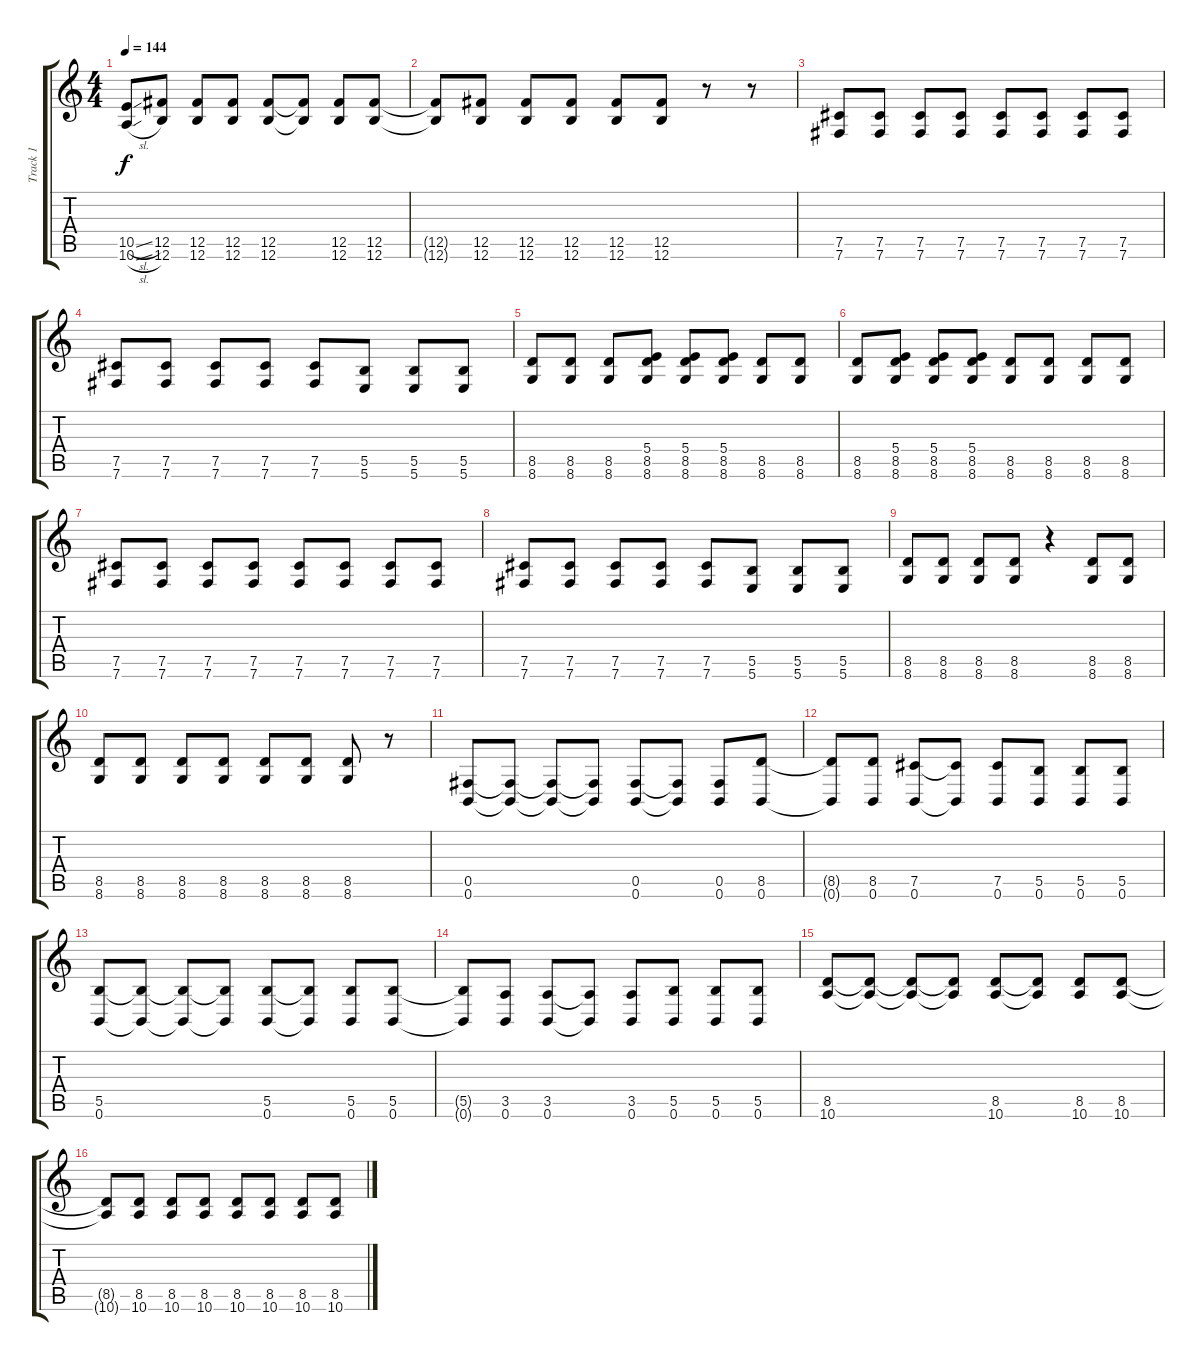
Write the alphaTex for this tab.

\track ("Track 1" "Track 1") {instrument distortionguitar}
\staff {score tabs}
\tuning (Db4 Ab3 E3 B2 Gb2 B1) {hide}
\ts (4 4)
\tempo 144
\clef g2
\ks c
(10.5{sl} 10.6{sl}).8{dy f} (12.5 12.6).8 (12.5 12.6).8 (12.5 12.6).8 (12.5 12.6).8 (12.5{t} 12.6{t}).8 (12.5 12.6).8 (12.5 12.6).8 |
(12.5{t} 12.6{t}).8 (12.5 12.6).8 (12.5 12.6).8 (12.5 12.6).8 (12.5 12.6).8 (12.5 12.6).8 r.8 r.8 |
(7.5 7.6).8 (7.5 7.6).8 (7.5 7.6).8 (7.5 7.6).8 (7.5 7.6).8 (7.5 7.6).8 (7.5 7.6).8 (7.5 7.6).8 |
(7.5 7.6).8 (7.5 7.6).8 (7.5 7.6).8 (7.5 7.6).8 (7.5 7.6).8 (5.5 5.6).8 (5.5 5.6).8 (5.5 5.6).8 |
(8.5 8.6).8 (8.5 8.6).8 (8.5 8.6).8 (5.4 8.5 8.6).8 (5.4 8.5 8.6).8 (5.4 8.5 8.6).8 (8.5 8.6).8 (8.5 8.6).8 |
(8.5 8.6).8 (5.4 8.5 8.6).8 (5.4 8.5 8.6).8 (5.4 8.5 8.6).8 (8.5 8.6).8 (8.5 8.6).8 (8.5 8.6).8 (8.5 8.6).8 |
(7.5 7.6).8 (7.5 7.6).8 (7.5 7.6).8 (7.5 7.6).8 (7.5 7.6).8 (7.5 7.6).8 (7.5 7.6).8 (7.5 7.6).8 |
(7.5 7.6).8 (7.5 7.6).8 (7.5 7.6).8 (7.5 7.6).8 (7.5 7.6).8 (5.5 5.6).8 (5.5 5.6).8 (5.5 5.6).8 |
(8.5 8.6).8 (8.5 8.6).8 (8.5 8.6).8 (8.5 8.6).8 r.4 (8.5 8.6).8 (8.5 8.6).8 |
(8.5 8.6).8 (8.5 8.6).8 (8.5 8.6).8 (8.5 8.6).8 (8.5 8.6).8 (8.5 8.6).8 (8.5 8.6).8 r.8 |
(0.5 0.6).8 (0.5{t} 0.6{t}).8 (0.5{t} 0.6{t}).8 (0.5{t} 0.6{t}).8 (0.5 0.6).8 (0.5{t} 0.6{t}).8 (0.5 0.6).8 (8.5 0.6).8 |
(8.5{t} 0.6{t}).8 (8.5 0.6).8 (7.5 0.6).8 (7.5{t} 0.6{t}).8 (7.5 0.6).8 (5.5 0.6).8 (5.5 0.6).8 (5.5 0.6).8 |
(5.5 0.6).8 (5.5{t} 0.6{t}).8 (5.5{t} 0.6{t}).8 (5.5{t} 0.6{t}).8 (5.5 0.6).8 (5.5{t} 0.6{t}).8 (5.5 0.6).8 (5.5 0.6).8 |
(5.5{t} 0.6{t}).8 (3.5 0.6).8 (3.5 0.6).8 (3.5{t} 0.6{t}).8 (3.5 0.6).8 (5.5 0.6).8 (5.5 0.6).8 (5.5 0.6).8 |
(8.5 10.6).8 (8.5{t} 10.6{t}).8 (8.5{t} 10.6{t}).8 (8.5{t} 10.6{t}).8 (8.5 10.6).8 (8.5{t} 10.6{t}).8 (8.5 10.6).8 (8.5 10.6).8 |
(8.5{t} 10.6{t}).8 (8.5 10.6).8 (8.5 10.6).8 (8.5 10.6).8 (8.5 10.6).8 (8.5 10.6).8 (8.5 10.6).8 (8.5 10.6).8
